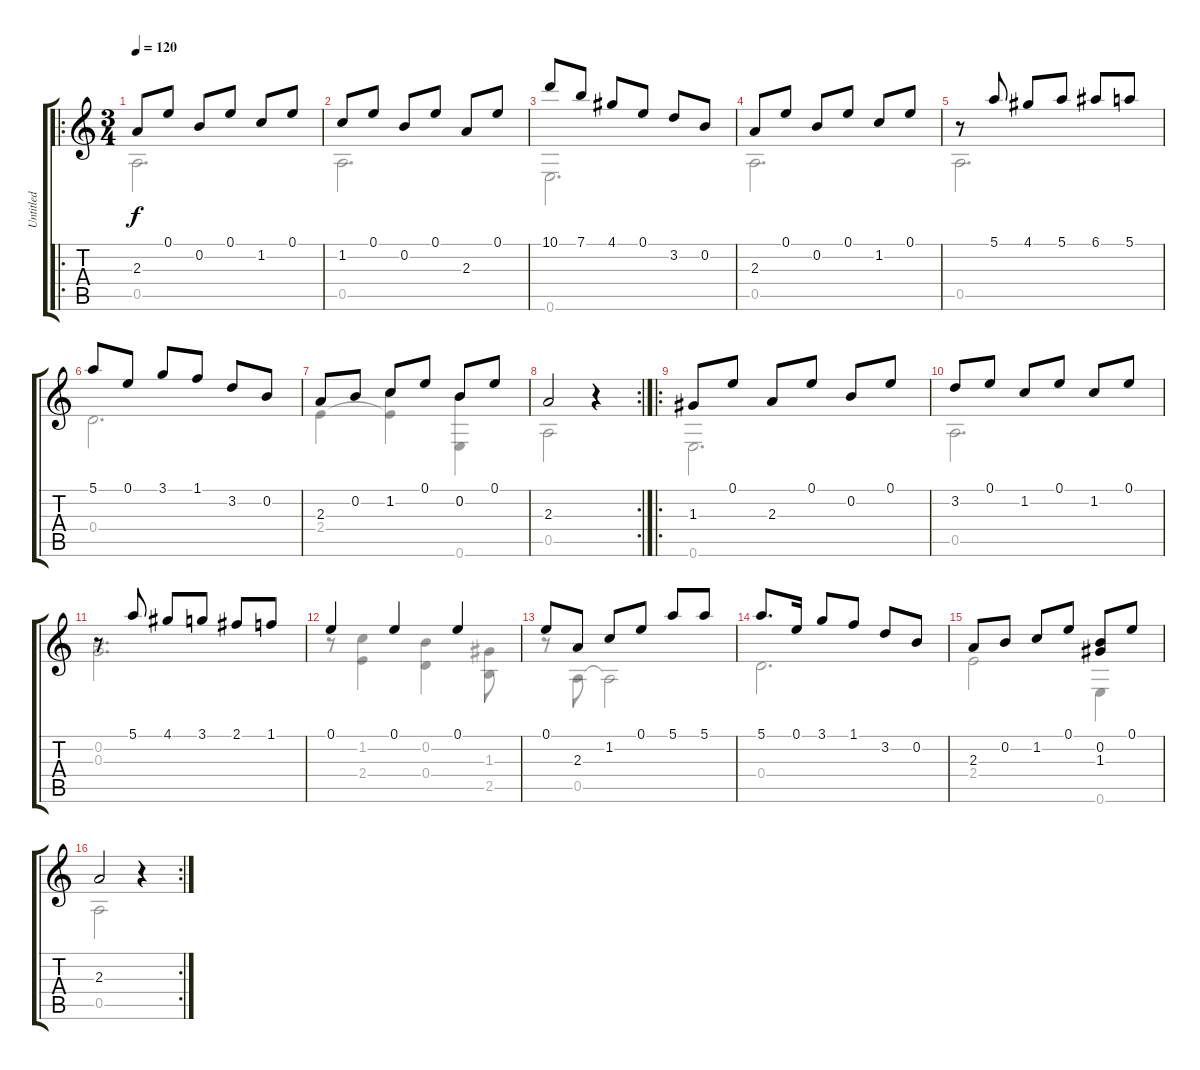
\track ("Untitled" "Untitled") {instrument acousticguitarnylon}
\staff {score tabs}
\tuning (E4 B3 G3 D3 A2 E2) {hide}
\voice
\ro
\ts (3 4)
\tempo 120
\clef g2
\ks c
2.3.8{dy f} 0.1.8 0.2.8 0.1.8 1.2.8 0.1.8 |
1.2.8 0.1.8 0.2.8 0.1.8 2.3.8 0.1.8 |
10.1.8 7.1.8 4.1.8 0.1.8 3.2.8 0.2.8 |
2.3.8 0.1.8 0.2.8 0.1.8 1.2.8 0.1.8 |
r.8 5.1.8 4.1.8 5.1.8 6.1.8 5.1.8 |
5.1.8 0.1.8 3.1.8 1.1.8 3.2.8 0.2.8 |
2.3.8 0.2.8 1.2.8 0.1.8 0.2.8 0.1.8 |
\rc 2
2.3.2 r.4 |
\ro
1.3.8 0.1.8 2.3.8 0.1.8 0.2.8 0.1.8 |
3.2.8 0.1.8 1.2.8 0.1.8 1.2.8 0.1.8 |
r.8 5.1.8 4.1.8 3.1.8 2.1.8 1.1.8 |
0.1.4 0.1.4 0.1.4 |
0.1.8 2.3.8 1.2.8 0.1.8 5.1.8 5.1.8 |
5.1.8{d} 0.1.16 3.1.8 1.1.8 3.2.8 0.2.8 |
2.3.8 0.2.8 1.2.8 0.1.8 (0.2 1.3).8 0.1.8 |
\rc 2
2.3.2 r.4
\voice
\clef g2
\ottava regular
\simile none
\ks c
0.5.2{d dy f} |
0.5.2{d} |
0.6.2{d} |
0.5.2{d} |
0.5.2{d} |
0.4.2{d} |
2.4.4 (1.2 2.4{t}).4 (0.2 0.6).4 |
0.5.2 r.4 |
0.6.2{d} |
0.5.2{d} |
(0.2 0.3).2{d} |
r.8 (1.2 2.4).4 (0.2 0.4).4 (1.3 2.5).8 |
r.8 0.5.8 0.5{t}.2 |
0.4.2{d} |
2.4.2 0.6.4 |
0.5.2 r.4
